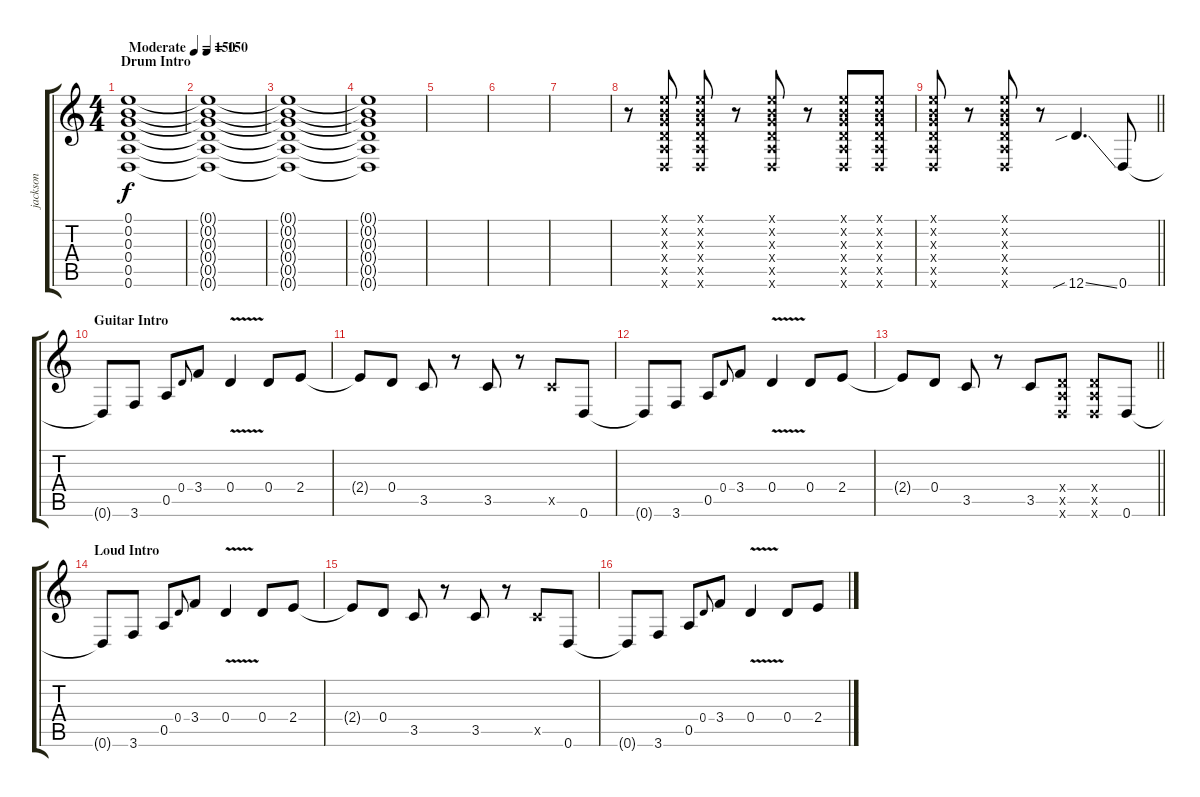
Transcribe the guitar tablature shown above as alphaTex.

\track ("jackson" "jackson") {instrument distortionguitar}
\staff {score tabs}
\tuning (E4 B3 G3 D3 A2 D2) {hide}
\ts (4 4)
\section ("" "Drum Intro")
\tempo (150 "Moderate")
\tempo 300
\tempo (150 "Moderate")
\clef g2
\ks c
(0.1 0.2 0.3 0.4 0.5 0.6).1{dy f instrument overdrivenguitar} |
\tempo 150
(0.1{t} 0.2{t} 0.3{t} 0.4{t} 0.5{t} 0.6{t}).1{instrument overdrivenguitar} |
(0.1{t} 0.2{t} 0.3{t} 0.4{t} 0.5{t} 0.6{t}).1 |
(0.1{t} 0.2{t} 0.3{t} 0.4{t} 0.5{t} 0.6{t}).1 |
|
|
|
r.8 (0.1{x} 0.2{x} 0.3{x} 0.4{x} 0.5{x} 0.6{x}).8 (0.1{x} 0.2{x} 0.3{x} 0.4{x} 0.5{x} 0.6{x}).8 r.8 (0.1{x} 0.2{x} 0.3{x} 0.4{x} 0.5{x} 0.6{x}).8 r.8 (0.1{x} 0.2{x} 0.3{x} 0.4{x} 0.5{x} 0.6{x}).8 (0.1{x} 0.2{x} 0.3{x} 0.4{x} 0.5{x} 0.6{x}).8 |
\barLineRight lightlight
(0.1{x} 0.2{x} 0.3{x} 0.4{x} 0.5{x} 0.6{x}).8 r.8 (0.1{x} 0.2{x} 0.3{x} 0.4{x} 0.5{x} 0.6{x}).8 r.8 12.6{sib ss}.4{d instrument distortionguitar} 0.6.8 |
\section ("" "Guitar Intro")
0.6{t}.8 3.6.8 0.5.8 0.4.8{gr onbeat} 3.4.8 0.4{v}.4 0.4.8 2.4.8 |
2.4{t}.8 0.4.8 3.5.8 r.8 3.5.8 r.8 3.5{x}.8 0.6.8 |
0.6{t}.8 3.6.8 0.5.8 0.4.8{gr onbeat} 3.4.8 0.4{v}.4 0.4.8 2.4.8 |
\barLineRight lightlight
2.4{t}.8 0.4.8 3.5.8 r.8 3.5.8 (0.4{x} 0.5{x} 0.6{x}).8 (0.4{x} 0.5{x} 0.6{x}).8 0.6.8 |
\section ("" "Loud Intro")
0.6{t}.8 3.6.8 0.5.8 0.4.8{gr onbeat} 3.4.8 0.4{v}.4 0.4.8 2.4.8 |
2.4{t}.8 0.4.8 3.5.8 r.8 3.5.8 r.8 3.5{x}.8 0.6.8 |
0.6{t}.8 3.6.8 0.5.8 0.4.8{gr onbeat} 3.4.8 0.4{v}.4 0.4.8 2.4.8
